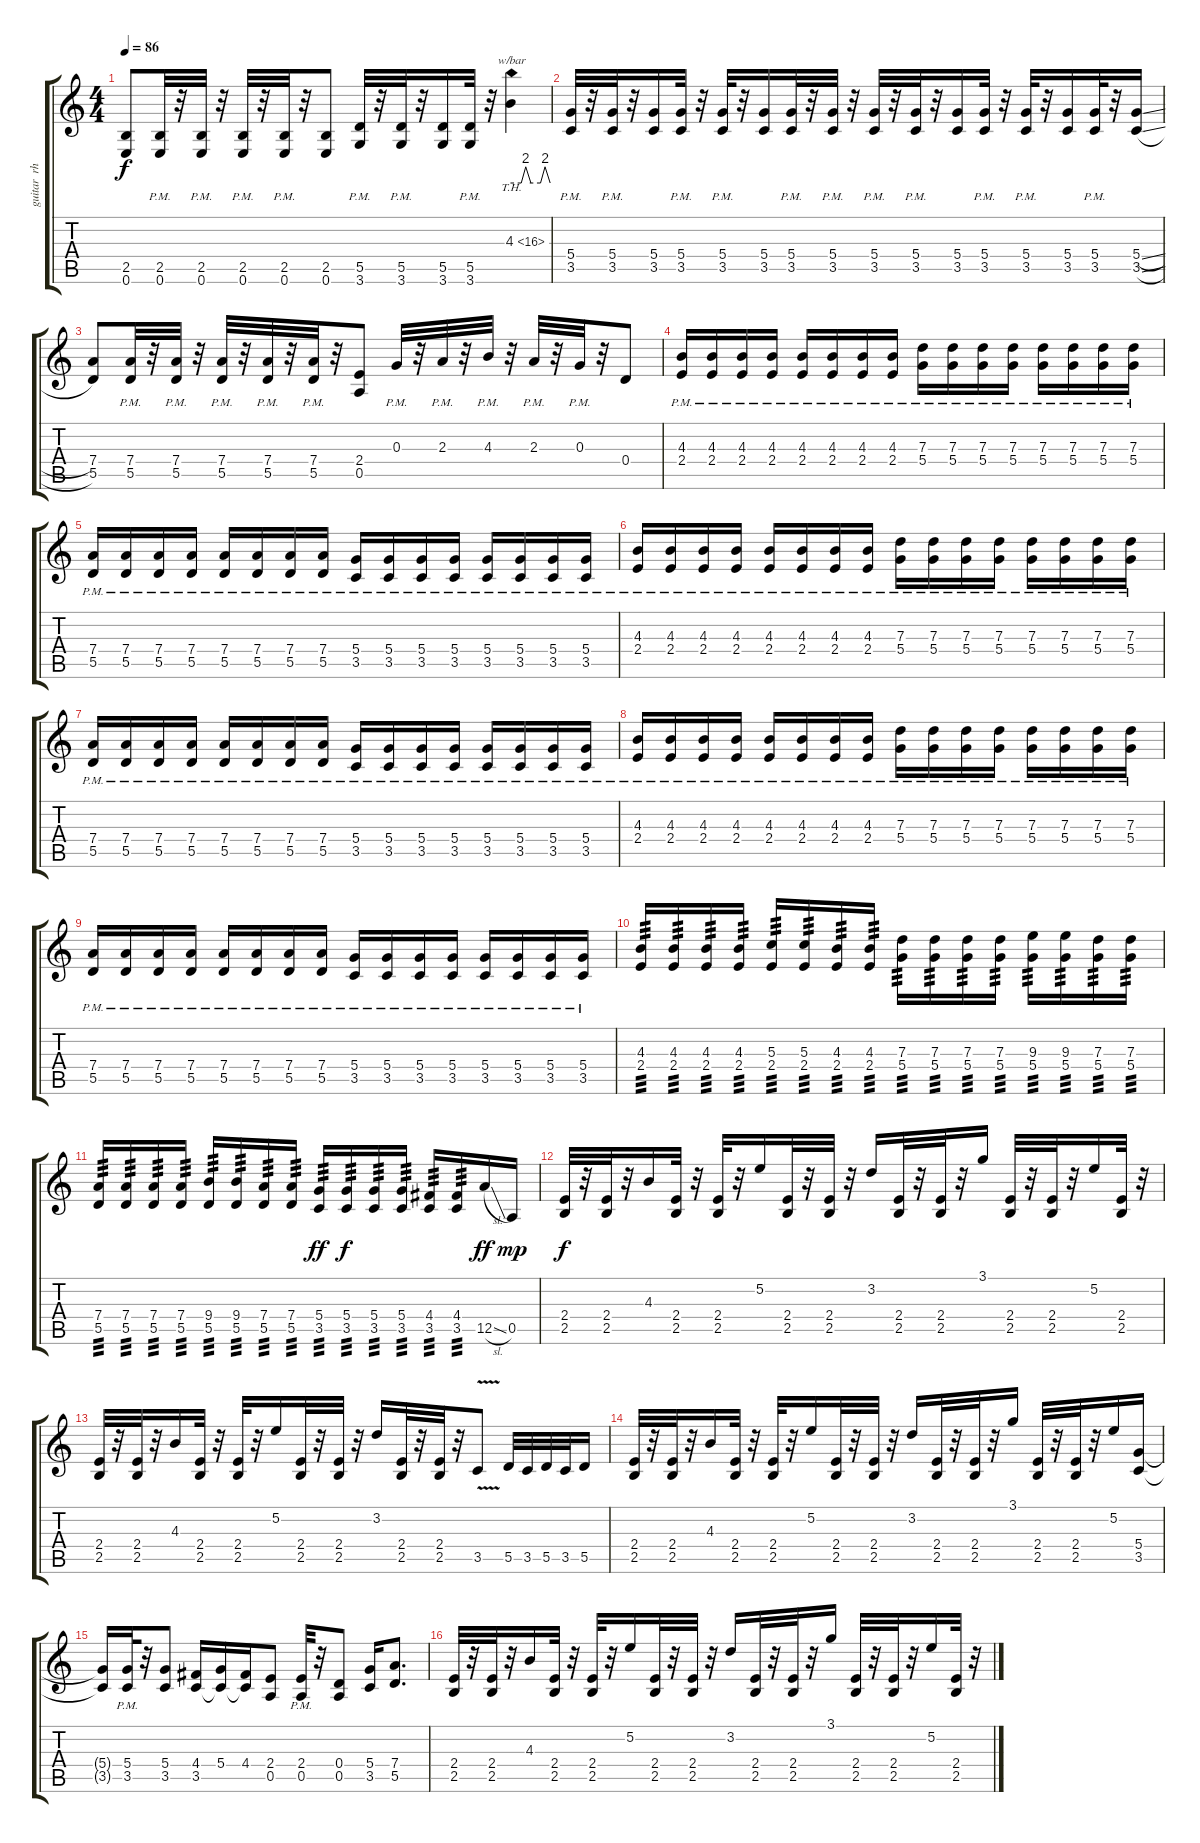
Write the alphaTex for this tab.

\track ("guitar  rhythm  left" "guitar  rh") {instrument distortionguitar}
\staff {score tabs}
\tuning (E4 B3 G3 D3 A2 E2) {hide}
\ts (4 4)
\tempo 86
\clef g2
\ks c
(2.5{t} 0.6{t}).8{dy f} (2.5{pm} 0.6{pm}).32 r.32 (2.5{pm} 0.6{pm}).32 r.32 (2.5{pm} 0.6{pm}).32 r.32 (2.5{pm} 0.6{pm}).32 r.32 (2.5 0.6).8 (5.5{pm} 3.6{pm}).32 r.32 (5.5{pm} 3.6{pm}).32 r.32 (5.5 3.6).16 (5.5{pm} 3.6{pm}).32 r.32 4.3{th 12}.4{tbe (custom default 0 0 15 0 22 8 30 0 45 0 52 8 60 0)} |
(5.4{pm} 3.5{pm}).32 r.32 (5.4{pm} 3.5{pm}).32 r.32 (5.4 3.5).16 (5.4{pm} 3.5{pm}).32 r.32 (5.4{pm} 3.5{pm}).32 r.32 (5.4 3.5).16 (5.4{pm} 3.5{pm}).32 r.32 (5.4{pm} 3.5{pm}).32 r.32 (5.4{pm} 3.5{pm}).32 r.32 (5.4{pm} 3.5{pm}).32 r.32 (5.4 3.5).16 (5.4{pm} 3.5{pm}).32 r.32 (5.4{pm} 3.5{pm}).32 r.32 (5.4 3.5).16 (5.4{pm} 3.5{pm}).32 r.32 (5.4{sl} 3.5{sl}).16 |
(7.4 5.5).8 (7.4{pm} 5.5{pm}).32 r.32 (7.4{pm} 5.5{pm}).32 r.32 (7.4{pm} 5.5{pm}).32 r.32 (7.4{pm} 5.5{pm}).32 r.32 (7.4{pm} 5.5{pm}).32 r.32 (2.4 0.5).8 0.3{pm}.32 r.32 2.3{pm}.32 r.32 4.3{pm}.32 r.32 2.3{pm}.32 r.32 0.3{pm}.32 r.32 0.4.8 |
(4.3{pm} 2.4{pm}).16 (4.3{pm} 2.4{pm}).16 (4.3{pm} 2.4{pm}).16 (4.3{pm} 2.4{pm}).16 (4.3{pm} 2.4{pm}).16 (4.3{pm} 2.4{pm}).16 (4.3{pm} 2.4{pm}).16 (4.3{pm} 2.4{pm}).16 (7.3{pm} 5.4{pm}).16 (7.3{pm} 5.4{pm}).16 (7.3{pm} 5.4{pm}).16 (7.3{pm} 5.4{pm}).16 (7.3{pm} 5.4{pm}).16 (7.3{pm} 5.4{pm}).16 (7.3{pm} 5.4{pm}).16 (7.3{pm} 5.4{pm}).16 |
(7.4{pm} 5.5{pm}).16 (7.4{pm} 5.5{pm}).16 (7.4{pm} 5.5{pm}).16 (7.4{pm} 5.5{pm}).16 (7.4{pm} 5.5{pm}).16 (7.4{pm} 5.5{pm}).16 (7.4{pm} 5.5{pm}).16 (7.4{pm} 5.5{pm}).16 (5.4{pm} 3.5{pm}).16 (5.4{pm} 3.5{pm}).16 (5.4{pm} 3.5{pm}).16 (5.4{pm} 3.5{pm}).16 (5.4{pm} 3.5{pm}).16 (5.4{pm} 3.5{pm}).16 (5.4{pm} 3.5{pm}).16 (5.4{pm} 3.5{pm}).16 |
(4.3{pm} 2.4{pm}).16 (4.3{pm} 2.4{pm}).16 (4.3{pm} 2.4{pm}).16 (4.3{pm} 2.4{pm}).16 (4.3{pm} 2.4{pm}).16 (4.3{pm} 2.4{pm}).16 (4.3{pm} 2.4{pm}).16 (4.3{pm} 2.4{pm}).16 (7.3{pm} 5.4{pm}).16 (7.3{pm} 5.4{pm}).16 (7.3{pm} 5.4{pm}).16 (7.3{pm} 5.4{pm}).16 (7.3{pm} 5.4{pm}).16 (7.3{pm} 5.4{pm}).16 (7.3{pm} 5.4{pm}).16 (7.3{pm} 5.4{pm}).16 |
(7.4{pm} 5.5{pm}).16 (7.4{pm} 5.5{pm}).16 (7.4{pm} 5.5{pm}).16 (7.4{pm} 5.5{pm}).16 (7.4{pm} 5.5{pm}).16 (7.4{pm} 5.5{pm}).16 (7.4{pm} 5.5{pm}).16 (7.4{pm} 5.5{pm}).16 (5.4{pm} 3.5{pm}).16 (5.4{pm} 3.5{pm}).16 (5.4{pm} 3.5{pm}).16 (5.4{pm} 3.5{pm}).16 (5.4{pm} 3.5{pm}).16 (5.4{pm} 3.5{pm}).16 (5.4{pm} 3.5{pm}).16 (5.4{pm} 3.5{pm}).16 |
(4.3{pm} 2.4{pm}).16 (4.3{pm} 2.4{pm}).16 (4.3{pm} 2.4{pm}).16 (4.3{pm} 2.4{pm}).16 (4.3{pm} 2.4{pm}).16 (4.3{pm} 2.4{pm}).16 (4.3{pm} 2.4{pm}).16 (4.3{pm} 2.4{pm}).16 (7.3{pm} 5.4{pm}).16 (7.3{pm} 5.4{pm}).16 (7.3{pm} 5.4{pm}).16 (7.3{pm} 5.4{pm}).16 (7.3{pm} 5.4{pm}).16 (7.3{pm} 5.4{pm}).16 (7.3{pm} 5.4{pm}).16 (7.3{pm} 5.4{pm}).16 |
(7.4{pm} 5.5{pm}).16 (7.4{pm} 5.5{pm}).16 (7.4{pm} 5.5{pm}).16 (7.4{pm} 5.5{pm}).16 (7.4{pm} 5.5{pm}).16 (7.4{pm} 5.5{pm}).16 (7.4{pm} 5.5{pm}).16 (7.4{pm} 5.5{pm}).16 (5.4{pm} 3.5{pm}).16 (5.4{pm} 3.5{pm}).16 (5.4{pm} 3.5{pm}).16 (5.4{pm} 3.5{pm}).16 (5.4{pm} 3.5{pm}).16 (5.4{pm} 3.5{pm}).16 (5.4{pm} 3.5{pm}).16 (5.4{pm} 3.5{pm}).16 |
(4.3 2.4).16{tp 3} (4.3 2.4).16{tp 3} (4.3 2.4).16{tp 3} (4.3 2.4).16{tp 3} (5.3 2.4).16{tp 3} (5.3 2.4).16{tp 3} (4.3 2.4).16{tp 3} (4.3 2.4).16{tp 3} (7.3 5.4).16{tp 3} (7.3 5.4).16{tp 3} (7.3 5.4).16{tp 3} (7.3 5.4).16{tp 3} (9.3 5.4).16{tp 3} (9.3 5.4).16{tp 3} (7.3 5.4).16{tp 3} (7.3 5.4).16{tp 3} |
(7.4 5.5).16{tp 3} (7.4 5.5).16{tp 3} (7.4 5.5).16{tp 3} (7.4 5.5).16{tp 3} (9.4 5.5).16{tp 3} (9.4 5.5).16{tp 3} (7.4 5.5).16{tp 3} (7.4 5.5).16{tp 3} (5.4 3.5).16{tp 3 dy ff} (5.4 3.5).16{tp 3 dy f} (5.4 3.5).16{tp 3} (5.4 3.5).16{tp 3} (4.4 3.5).16{tp 3} (4.4 3.5).16{tp 3} 12.5{sl}.16{dy ff} 0.5.16{dy mp} |
(2.4 2.5).32{dy f} r.32 (2.4 2.5).32 r.32 4.3.16 (2.4 2.5).32 r.32 (2.4 2.5).32 r.32 5.2.16 (2.4 2.5).32 r.32 (2.4 2.5).32 r.32 3.2.16 (2.4 2.5).32 r.32 (2.4 2.5).32 r.32 3.1.16 (2.4 2.5).32 r.32 (2.4 2.5).32 r.32 5.2.16 (2.4 2.5).32 r.32 |
(2.4 2.5).32 r.32 (2.4 2.5).32 r.32 4.3.16 (2.4 2.5).32 r.32 (2.4 2.5).32 r.32 5.2.16 (2.4 2.5).32 r.32 (2.4 2.5).32 r.32 3.2.16 (2.4 2.5).32 r.32 (2.4 2.5).32 r.32 3.5{v}.8 5.5.32 3.5.32 5.5.32 3.5.32 5.5.16 |
(2.4 2.5).32 r.32 (2.4 2.5).32 r.32 4.3.16 (2.4 2.5).32 r.32 (2.4 2.5).32 r.32 5.2.16 (2.4 2.5).32 r.32 (2.4 2.5).32 r.32 3.2.16 (2.4 2.5).32 r.32 (2.4 2.5).32 r.32 3.1.16 (2.4 2.5).32 r.32 (2.4 2.5).32 r.32 5.2.16 (5.4 3.5).16 |
(5.4{t} 3.5{t}).16 (5.4{pm} 3.5{pm}).32 r.32 (5.4 3.5).8 (4.4 3.5).16 (5.4 3.5{t}).16 (4.4 3.5{t}).16 (2.4 0.5).8 (2.4{pm} 0.5{pm}).32 r.32 (0.4 0.5).8 (5.4 3.5).16 (7.4 5.5).8{d} |
(2.4 2.5).32 r.32 (2.4 2.5).32 r.32 4.3.16 (2.4 2.5).32 r.32 (2.4 2.5).32 r.32 5.2.16 (2.4 2.5).32 r.32 (2.4 2.5).32 r.32 3.2.16 (2.4 2.5).32 r.32 (2.4 2.5).32 r.32 3.1.16 (2.4 2.5).32 r.32 (2.4 2.5).32 r.32 5.2.16 (2.4 2.5).32 r.32
